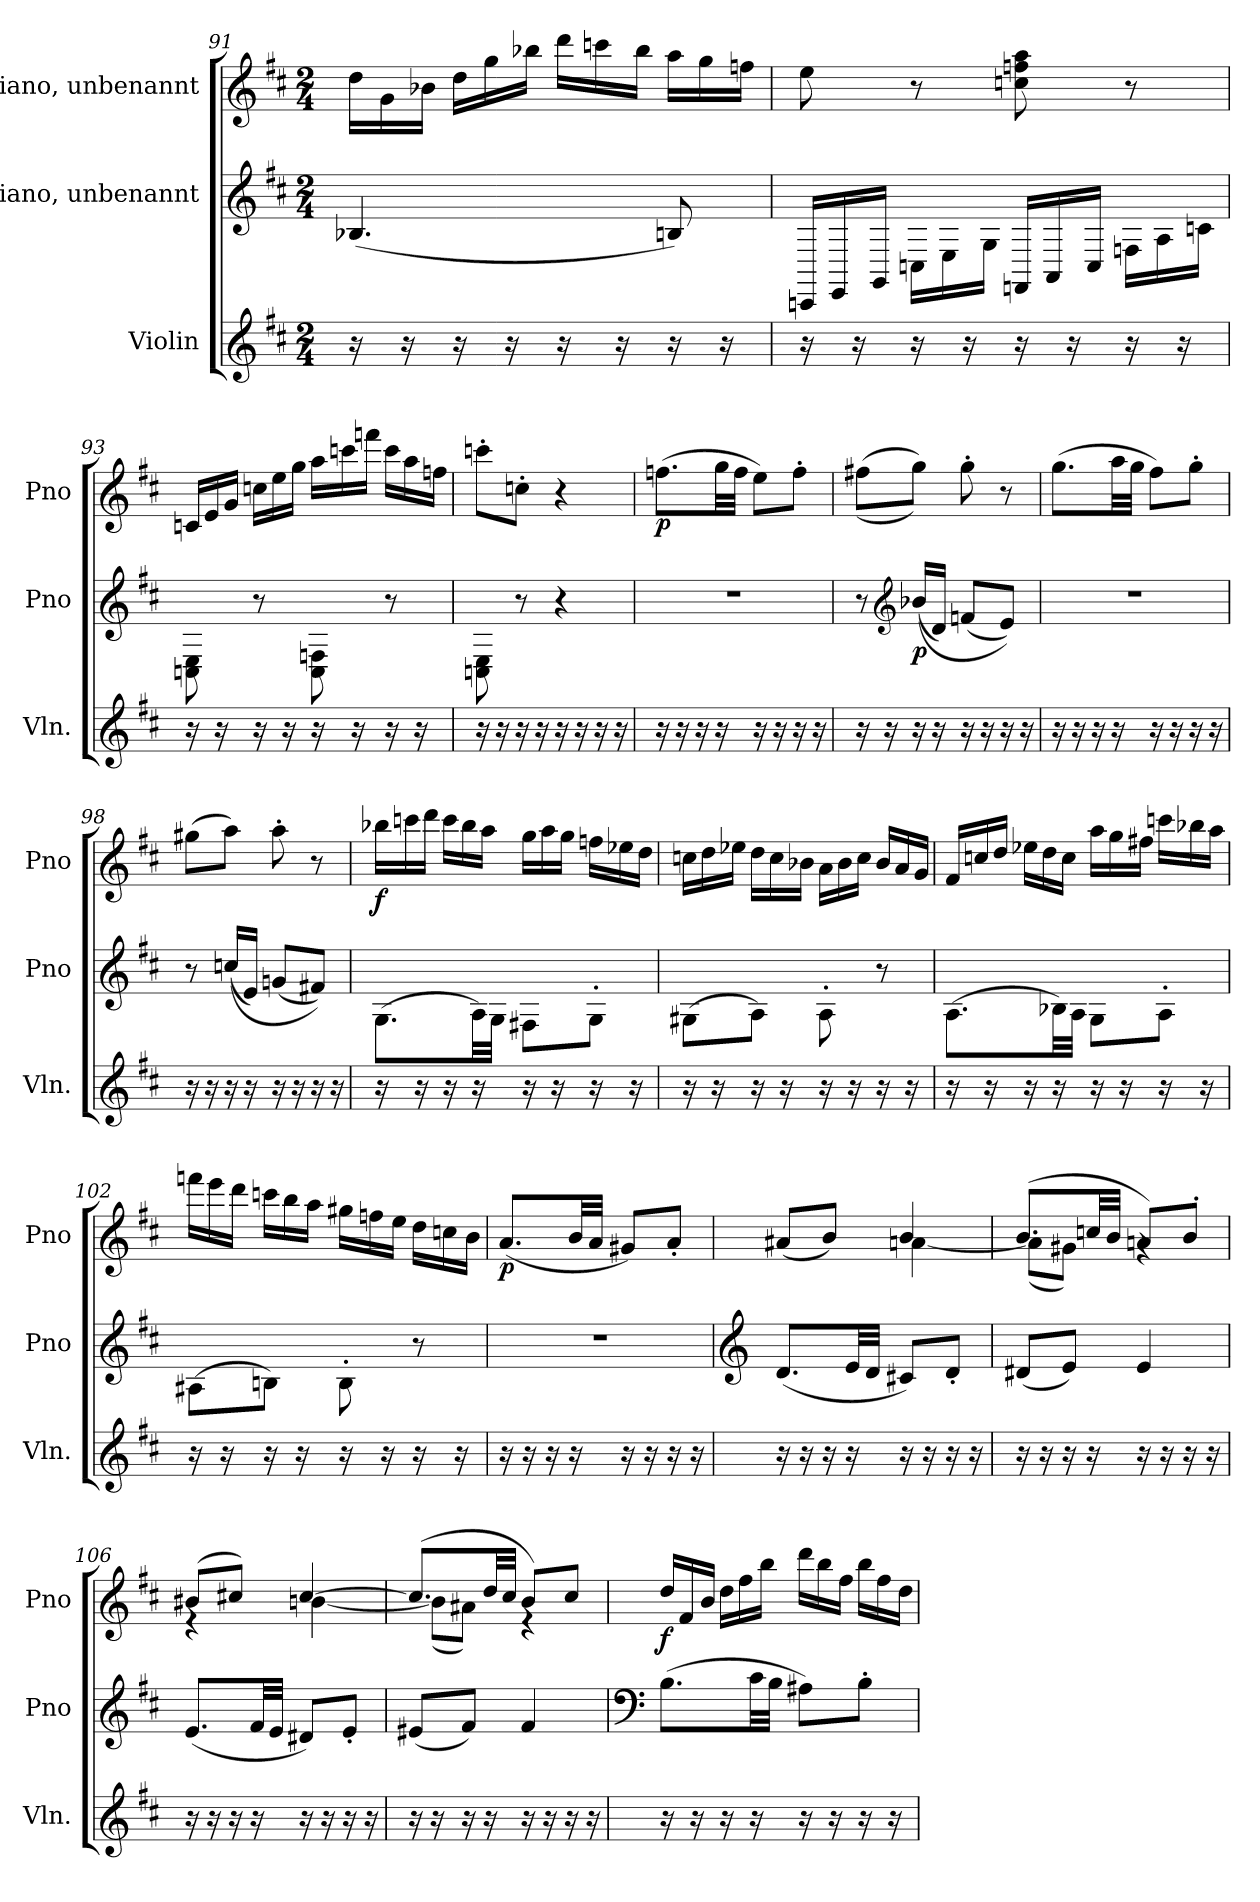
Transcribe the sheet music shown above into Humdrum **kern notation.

**kern	**kern	**dynam	**kern	**dynam
*part3	*part2	*part2	*part1	*part1
*staff3	*staff2	*staff2	*staff1	*staff1
*I"Violin	*I"Piano, unbenannt	*	*I"Piano, unbenannt	*
*I'Vln.	*I'Pno	*	*I'Pno	*
!!LO:PB:g=z
*clefG2	*clefG2	*	*clefG2	*
*k[f#c#]	*k[f#c#]	*	*k[f#c#]	*
*M2/4	*M2/4	*	*M2/4	*
*	*	*	*Xtuplet	*
=91	=91	=91	=91	=91
16r	(<4.B-X/	.	24dd\LL	.
.	.	.	24g\	.
16r	.	.	.	.
.	.	.	24b-X\JJ	.
16r	.	.	24dd\LL	.
.	.	.	24gg\	.
16r	.	.	.	.
.	.	.	24bb-X\JJ	.
16r	.	.	24ddd\LL	.
.	.	.	24cccn\	.
16r	.	.	.	.
.	.	.	24bb-\JJ	.
16r	8Bn/)	.	24aa\LL	.
.	.	.	24gg\	.
16r	.	.	.	.
.	.	.	24ffn\JJ	.
=92	=92	=92	=92	=92
*	*Xtuplet	*	*	*
16r	24CCn/LL	.	8ee\	.
.	24EE/	.	.	.
16r	.	.	.	.
.	24GG/JJ	.	.	.
16r	24Cn\LL	.	8r	.
.	24E\	.	.	.
16r	.	.	.	.
.	24G\JJ	.	.	.
16r	24FFn/LL	.	8ccn\ 8ffn\ 8aa\	.
.	24AA/	.	.	.
16r	.	.	.	.
.	24C/JJ	.	.	.
16r	24Fn\LL	.	8r	.
.	24A\	.	.	.
16r	.	.	.	.
.	24cn\JJ	.	.	.
!!LO:LB:g=z
=93	=93	=93	=93	=93
16r	8Cn\ 8E\	.	24cn/LL	.
.	.	.	24e/	.
16r	.	.	.	.
.	.	.	24g/JJ	.
16r	8r	.	24ccn\LL	.
.	.	.	24ee\	.
16r	.	.	.	.
.	.	.	24gg\JJ	.
16r	8C\ 8Fn\	.	24aa\LL	.
.	.	.	24cccn\	.
16r	.	.	.	.
.	.	.	24fffn\JJ	.
16r	8r	.	24ccc\LL	.
.	.	.	24aa\	.
16r	.	.	.	.
.	.	.	24ffn\JJ	.
=94	=94	=94	=94	=94
16r	8Cn\ 8E\	.	8cccn'\L	.
16r	.	.	.	.
16r	8r	.	8ccn'\J	.
16r	.	.	.	.
16r	4r	.	4r	.
16r	.	.	.	.
16r	.	.	.	.
16r	.	.	.	.
=95	=95	=95	=95	=95
!	!	!	!	!LO:DY:b
16r	2r	.	(>8.ffn\L	p
16r	.	.	.	.
16r	.	.	.	.
16r	.	.	32gg\LL	.
.	.	.	32ff\JJJ	.
16r	.	.	8ee\L)	.
16r	.	.	.	.
16r	.	.	8ff'\J	.
16r	.	.	.	.
=96	=96	=96	=96	=96
16r	8r	.	(>(>8ff#X\L	.
16r	.	.	.	.
*	*clefG2	*	*	*
!	!	!LO:DY:b	!	!
16r	(>(<16b-X/LL	p	8gg\J))	.
16r	16d/JJ)	.	.	.
16r	(>8fn/L	.	8gg'\	.
16r	.	.	.	.
16r	8e/J))	.	8r	.
16r	.	.	.	.
!!LO:LB:g=z
=97	=97	=97	=97	=97
16r	2r	.	(>8.gg\L	.
16r	.	.	.	.
16r	.	.	.	.
16r	.	.	32aa\LL	.
.	.	.	32gg\JJJ	.
16r	.	.	8ff#\L)	.
16r	.	.	.	.
16r	.	.	8gg'\J	.
16r	.	.	.	.
=98	=98	=98	=98	=98
16r	8r	.	(>8gg#X\L	.
16r	.	.	.	.
16r	(>(<16ccn/LL	.	8aa\J)	.
16r	16e/JJ)	.	.	.
16r	(>8gn/L	.	8aa'\	.
16r	.	.	.	.
16r	8f#X/J))	.	8r	.
16r	.	.	.	.
=99	=99	=99	=99	=99
!	!	!	!	!LO:DY:b
16r	(>8.G\L	.	24bb-X\LL	f
.	.	.	24cccn\	.
16r	.	.	.	.
.	.	.	24ddd\JJ	.
16r	.	.	24ccc\LL	.
.	.	.	24bb-\	.
16r	32A\LL)	.	.	.
.	.	.	24aa\JJ	.
.	32G\JJJ	.	.	.
16r	8F#X\L	.	24gg\LL	.
.	.	.	24aa\	.
16r	.	.	.	.
.	.	.	24gg\JJ	.
16r	8G'\J	.	24ffn\LL	.
.	.	.	24ee-X\	.
16r	.	.	.	.
.	.	.	24dd\JJ	.
!!LO:PB:g=z
=100	=100	=100	=100	=100
16r	(>8G#X\L	.	24ccn\LL	.
.	.	.	24dd\	.
16r	.	.	.	.
.	.	.	24ee-X\JJ	.
16r	8A\J)	.	24dd\LL	.
.	.	.	24cc\	.
16r	.	.	.	.
.	.	.	24b-X\JJ	.
16r	8A'\	.	24a\LL	.
.	.	.	24b-\	.
16r	.	.	.	.
.	.	.	24cc\JJ	.
16r	8r	.	24b-/LL	.
.	.	.	24a/	.
16r	.	.	.	.
.	.	.	24g/JJ	.
=101	=101	=101	=101	=101
16r	(>8.A\L	.	24f#/LL	.
.	.	.	24ccn/	.
16r	.	.	.	.
.	.	.	24dd/JJ	.
16r	.	.	24ee-X\LL	.
.	.	.	24dd\	.
16r	32B-X\LL)	.	.	.
.	.	.	24cc\JJ	.
.	32A\JJJ	.	.	.
16r	8G\L	.	24aa\LL	.
.	.	.	24gg\	.
16r	.	.	.	.
.	.	.	24ff#X\JJ	.
16r	8A'\J	.	24cccn\LL	.
.	.	.	24bb-X\	.
16r	.	.	.	.
.	.	.	24aa\JJ	.
!!LO:LB:g=z
=102	=102	=102	=102	=102
16r	(>8A#X\L	.	24fffn\LL	.
.	.	.	24eee\	.
16r	.	.	.	.
.	.	.	24ddd\JJ	.
16r	8Bn\J)	.	24cccn\LL	.
.	.	.	24bb\	.
16r	.	.	.	.
.	.	.	24aa\JJ	.
16r	8B'\	.	24gg#X\LL	.
.	.	.	24ffn\	.
16r	.	.	.	.
.	.	.	24ee\JJ	.
16r	8r	.	24dd\LL	.
.	.	.	24ccn\	.
16r	.	.	.	.
.	.	.	24b\JJ	.
=103	=103	=103	=103	=103
!	!	!	!	!LO:DY:b
16r	2r	.	(<8.a/L	p
16r	.	.	.	.
16r	.	.	.	.
16r	.	.	32b/LL	.
.	.	.	32a/JJJ	.
16r	.	.	8g#X/L)	.
16r	.	.	.	.
16r	.	.	8a'/J	.
16r	.	.	.	.
=104	=104	=104	=104	=104
*	*clefG2	*	*	*
*	*	*	*^	*
16r	(<8.d/L	.	(<8a#X/L	4ryy	.
16r	.	.	.	.	.
16r	.	.	8b/J)	.	.
16r	32e/LL	.	.	.	.
.	32d/JJJ	.	.	.	.
16r	8c#X/L)	.	4b/	[4an\	.
16r	.	.	.	.	.
16r	8d'/J	.	.	.	.
16r	.	.	.	.	.
!!LO:LB:g=z	!!
=105	=105	=105	=105	=105	=105
16r	(<8d#X/L	.	(>8.b/L	(<8a\L]	.
16r	.	.	.	.	.
16r	8e/J)	.	.	8g#X\J)	.
16r	.	.	32ccn/LL	.	.
.	.	.	32b/JJJ	.	.
16r	4e/	.	8an/L)	4rg	.
16r	.	.	.	.	.
16r	.	.	8b'/J	.	.
16r	.	.	.	.	.
=106	=106	=106	=106	=106	=106
16r	(<8.e/L	.	(<8b#X/L	4re	.
16r	.	.	.	.	.
16r	.	.	8cc#X/J)	.	.
16r	32f#/LL	.	.	.	.
.	32e/JJJ	.	.	.	.
16r	8d#X/L)	.	[4cc#/	[4bn\	.
16r	.	.	.	.	.
16r	8e'/J	.	.	.	.
16r	.	.	.	.	.
=107	=107	=107	=107	=107	=107
16r	(<8e#X/L	.	(>8.cc#/L]	(<8b\L]	.
16r	.	.	.	.	.
16r	8f#/J)	.	.	8a#X\J)	.
16r	.	.	32dd/LL	.	.
.	.	.	32cc#/JJJ	.	.
16r	4f#/	.	8b/L)	4re	.
16r	.	.	.	.	.
16r	.	.	8cc#/J	.	.
16r	.	.	.	.	.
*	*	*	*v	*v	*
!!LO:PB:g=z
=108	=108	=108	=108	=108
*	*clefF4	*	*	*
!	!	!	!	!LO:DY:b
16r	(>8.B\L	.	24dd/LL	f
.	.	.	24f#/	.
16r	.	.	.	.
.	.	.	24b/JJ	.
16r	.	.	24dd\LL	.
.	.	.	24ff#\	.
16r	32c#\LL	.	.	.
.	.	.	24bb\JJ	.
.	32B\JJJ	.	.	.
16r	8A#X\L)	.	24ddd\LL	.
.	.	.	24bb\	.
16r	.	.	.	.
.	.	.	24ff#\JJ	.
16r	8B'\J	.	24bb\LL	.
.	.	.	24ff#\	.
16r	.	.	.	.
.	.	.	24dd\JJ	.
=	=	=	=	=
*-	*-	*-	*-	*-
